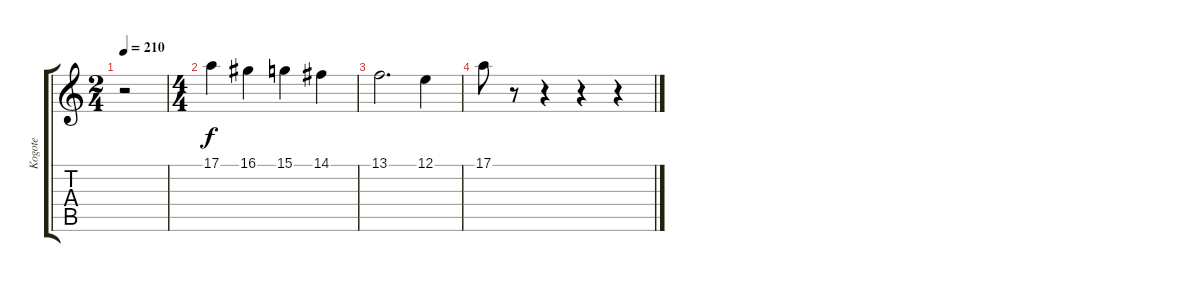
\track ("Kogote" "Kogote") {instrument drawbarorgan}
\staff {score tabs}
\tuning (E4 B3 G3 D3 A2 E2) {hide}
\ts (2 4)
\tempo 210
\clef g2
\ks c
r.2{dy f} |
\ts (4 4)
17.1.4 16.1.4 15.1.4 14.1.4 |
13.1.2{d} 12.1.4 |
17.1.8 r.8 r.4 r.4 r.4
